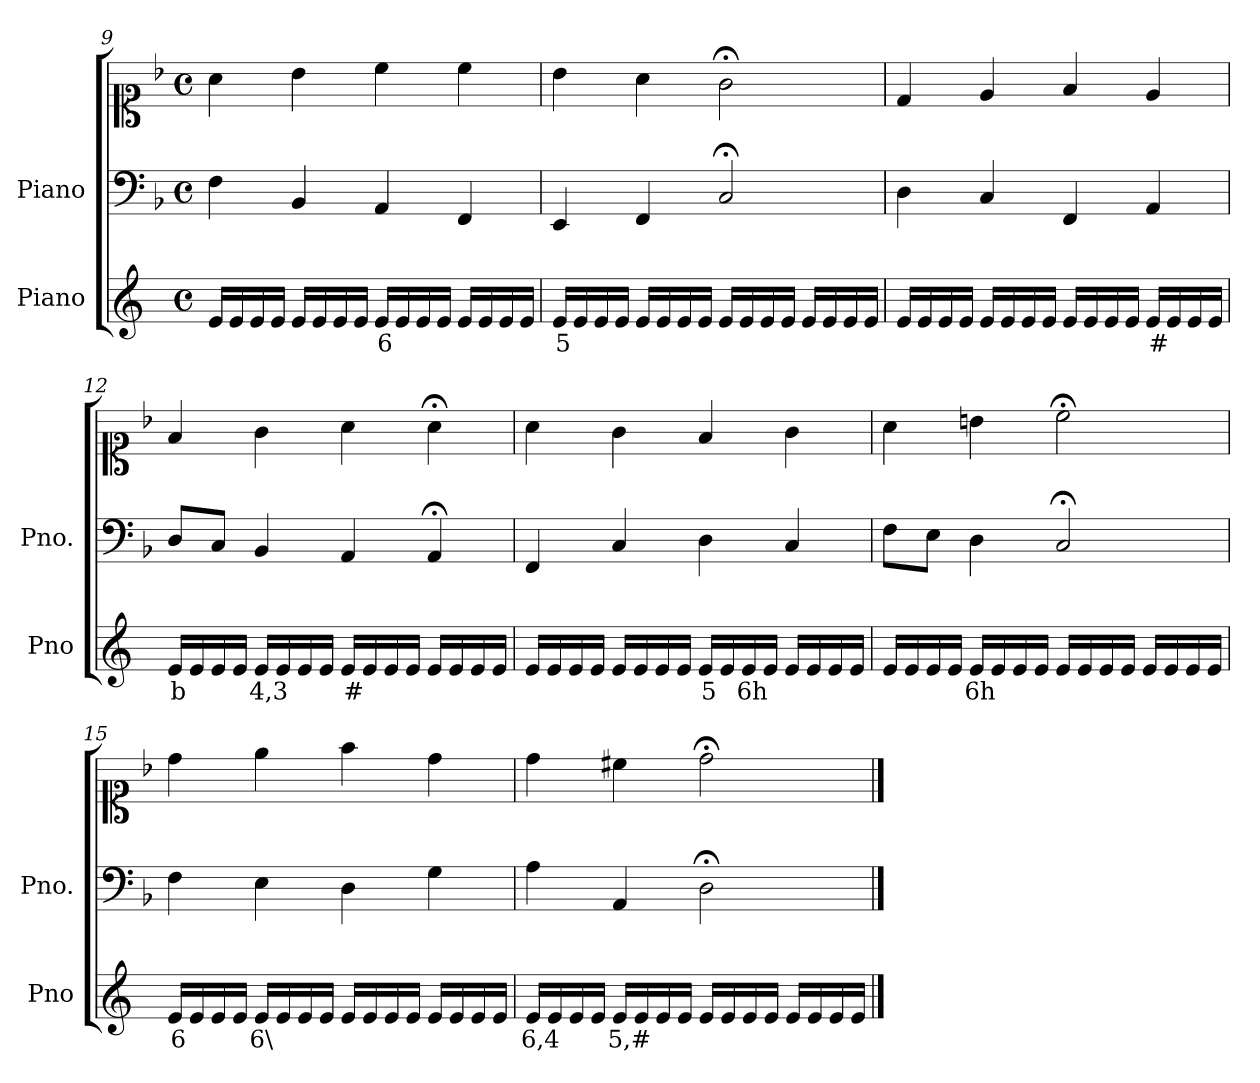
**kern	**text	**kern	**kern
*part2	*part2	*part1	*part1
*staff3	*staff3	*staff2	*staff1
*I"Piano	*	*I"Piano	*
*I'Pno	*	*I'Pno.	*
*clefG2	*	*clefF4	*clefC1
*k[]	*	*k[b-]	*k[b-]
*M4/4	*	*M4/4	*M4/4
*met(c)	*	*met(c)	*met(c)
=9	=9	=9	=9
16e/LL	.	4F\	4a\
16e/	.	.	.
16e/	.	.	.
16e/JJ	.	.	.
16e/LL	.	4BB-/	4b-\
16e/	.	.	.
16e/	.	.	.
16e/JJ	.	.	.
!	!LO:LY:b	!	!
16e/LL	6	4AA/	4cc\
16e/	.	.	.
16e/	.	.	.
16e/JJ	.	.	.
16e/LL	.	4FF/	4cc\
16e/	.	.	.
16e/	.	.	.
16e/JJ	.	.	.
=10	=10	=10	=10
!	!LO:LY:b	!	!
16e/LL	5	4EE/	4b-\
16e/	.	.	.
16e/	.	.	.
16e/JJ	.	.	.
16e/LL	.	4FF/	4a\
16e/	.	.	.
16e/	.	.	.
16e/JJ	.	.	.
16e/LL	.	2C;</	2g;<\
16e/	.	.	.
16e/	.	.	.
16e/JJ	.	.	.
16e/LL	.	.	.
16e/	.	.	.
16e/	.	.	.
16e/JJ	.	.	.
=11	=11	=11	=11
16e/LL	.	4D\	4d/
16e/	.	.	.
16e/	.	.	.
16e/JJ	.	.	.
16e/LL	.	4C/	4e/
16e/	.	.	.
16e/	.	.	.
16e/JJ	.	.	.
16e/LL	.	4FF/	4f/
16e/	.	.	.
16e/	.	.	.
16e/JJ	.	.	.
!	!LO:LY:b	!	!
16e/LL	#	4AA/	4e/
16e/	.	.	.
16e/	.	.	.
16e/JJ	.	.	.
=12	=12	=12	=12
!	!LO:LY:b	!	!
16e/LL	b	8D/L	4f/
16e/	.	.	.
!	!LO:LY:b	!	!
16e/	_	8C/J	.
16e/JJ	.	.	.
!	!LO:LY:b	!	!
16e/LL	4,3	4BB-/	4g\
16e/	.	.	.
16e/	.	.	.
16e/JJ	.	.	.
!	!LO:LY:b	!	!
16e/LL	#	4AA/	4a\
16e/	.	.	.
16e/	.	.	.
16e/JJ	.	.	.
16e/LL	.	4AA;</	4a;<\
16e/	.	.	.
16e/	.	.	.
16e/JJ	.	.	.
=13	=13	=13	=13
16e/LL	.	4FF/	4a\
16e/	.	.	.
16e/	.	.	.
16e/JJ	.	.	.
16e/LL	.	4C/	4g\
16e/	.	.	.
16e/	.	.	.
16e/JJ	.	.	.
!	!LO:LY:b	!	!
16e/LL	5	4D\	4f/
16e/	.	.	.
!	!LO:LY:b	!	!
16e/	6h	.	.
16e/JJ	.	.	.
16e/LL	.	4C/	4g\
16e/	.	.	.
16e/	.	.	.
16e/JJ	.	.	.
=14	=14	=14	=14
16e/LL	.	8F\L	4a\
16e/	.	.	.
!	!LO:LY:b	!	!
16e/	_	8E\J	.
16e/JJ	.	.	.
!	!LO:LY:b	!	!
16e/LL	6h	4D\	4bn\
16e/	.	.	.
16e/	.	.	.
16e/JJ	.	.	.
16e/LL	.	2C;</	2cc;<\
16e/	.	.	.
16e/	.	.	.
16e/JJ	.	.	.
16e/LL	.	.	.
16e/	.	.	.
16e/	.	.	.
16e/JJ	.	.	.
=15	=15	=15	=15
!	!LO:LY:b	!	!
16e/LL	6	4F\	4dd\
16e/	.	.	.
16e/	.	.	.
16e/JJ	.	.	.
!	!LO:LY:b	!	!
16e/LL	6\	4E\	4ee\
16e/	.	.	.
16e/	.	.	.
16e/JJ	.	.	.
16e/LL	.	4D\	4ff\
16e/	.	.	.
16e/	.	.	.
16e/JJ	.	.	.
16e/LL	.	4G\	4dd\
16e/	.	.	.
16e/	.	.	.
16e/JJ	.	.	.
=16	=16	=16	=16
!	!LO:LY:b	!	!
16e/LL	6,4	4A\	4dd\
16e/	.	.	.
16e/	.	.	.
16e/JJ	.	.	.
!	!LO:LY:b	!	!
16e/LL	5,#	4AA/	4cc#X\
16e/	.	.	.
16e/	.	.	.
16e/JJ	.	.	.
16e/LL	.	2D;<\	2dd;<\
16e/	.	.	.
16e/	.	.	.
16e/JJ	.	.	.
16e/LL	.	.	.
16e/	.	.	.
16e/	.	.	.
16e/JJ	.	.	.
==	==	==	==
*-	*-	*-	*-
